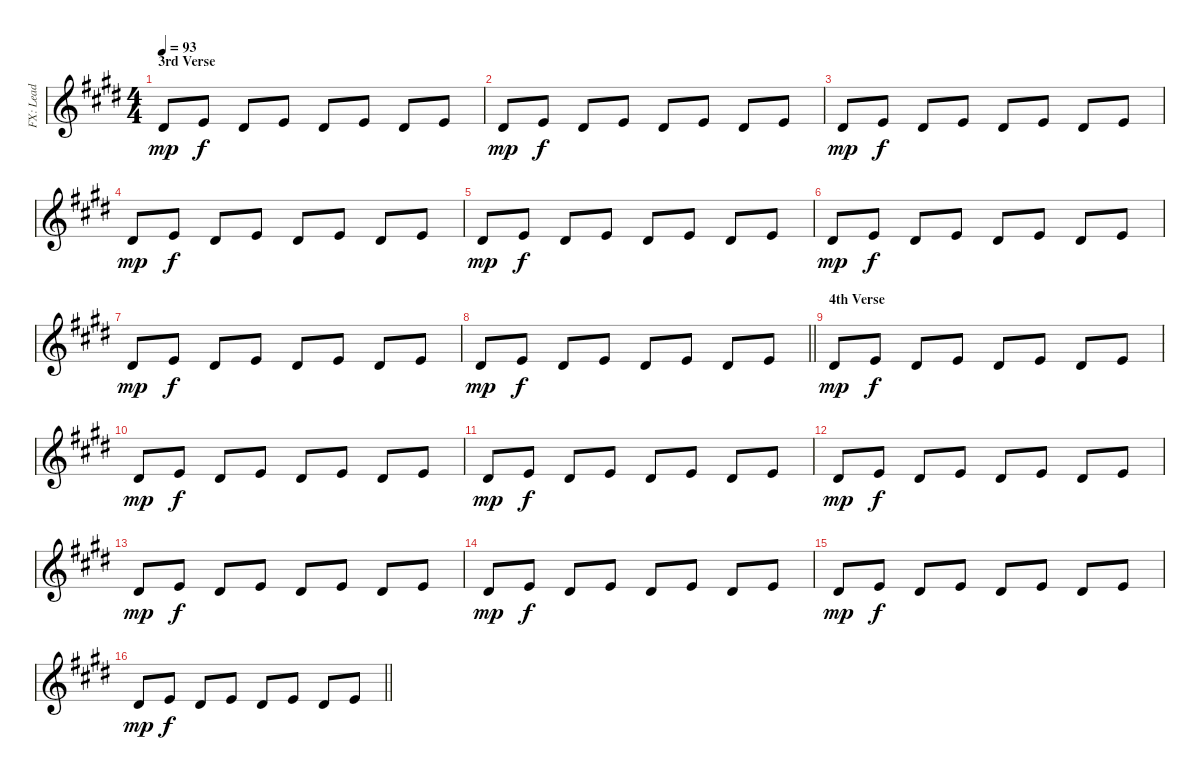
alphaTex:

\track ("FX: Lead" "FX: Lead") {instrument fx3crystal}
\staff {score}
\tuning (E4 B3 G3 D3 A2 E2) {hide}
\ts (4 4)
\section ("" "3rd Verse")
\tempo 93
\clef g2
\ks c#minor
4.2.8{dy mp} 5.2.8{dy f} 4.2.8 5.2.8 4.2.8 5.2.8 4.2.8 5.2.8 |
4.2.8{dy mp} 5.2.8{dy f} 4.2.8 5.2.8 4.2.8 5.2.8 4.2.8 5.2.8 |
4.2.8{dy mp} 5.2.8{dy f} 4.2.8 5.2.8 4.2.8 5.2.8 4.2.8 5.2.8 |
4.2.8{dy mp} 5.2.8{dy f} 4.2.8 5.2.8 4.2.8 5.2.8 4.2.8 5.2.8 |
4.2.8{dy mp} 5.2.8{dy f} 4.2.8 5.2.8 4.2.8 5.2.8 4.2.8 5.2.8 |
4.2.8{dy mp} 5.2.8{dy f} 4.2.8 5.2.8 4.2.8 5.2.8 4.2.8 5.2.8 |
4.2.8{dy mp} 5.2.8{dy f} 4.2.8 5.2.8 4.2.8 5.2.8 4.2.8 5.2.8 |
\barLineRight lightlight
4.2.8{dy mp} 5.2.8{dy f} 4.2.8 5.2.8 4.2.8 5.2.8 4.2.8 5.2.8 |
\section ("" "4th Verse")
4.2.8{dy mp} 5.2.8{dy f} 4.2.8 5.2.8 4.2.8 5.2.8 4.2.8 5.2.8 |
4.2.8{dy mp} 5.2.8{dy f} 4.2.8 5.2.8 4.2.8 5.2.8 4.2.8 5.2.8 |
4.2.8{dy mp} 5.2.8{dy f} 4.2.8 5.2.8 4.2.8 5.2.8 4.2.8 5.2.8 |
4.2.8{dy mp} 5.2.8{dy f} 4.2.8 5.2.8 4.2.8 5.2.8 4.2.8 5.2.8 |
4.2.8{dy mp} 5.2.8{dy f} 4.2.8 5.2.8 4.2.8 5.2.8 4.2.8 5.2.8 |
4.2.8{dy mp} 5.2.8{dy f} 4.2.8 5.2.8 4.2.8 5.2.8 4.2.8 5.2.8 |
4.2.8{dy mp} 5.2.8{dy f} 4.2.8 5.2.8 4.2.8 5.2.8 4.2.8 5.2.8 |
\barLineRight lightlight
4.2.8{dy mp} 5.2.8{dy f} 4.2.8 5.2.8 4.2.8 5.2.8 4.2.8 5.2.8
